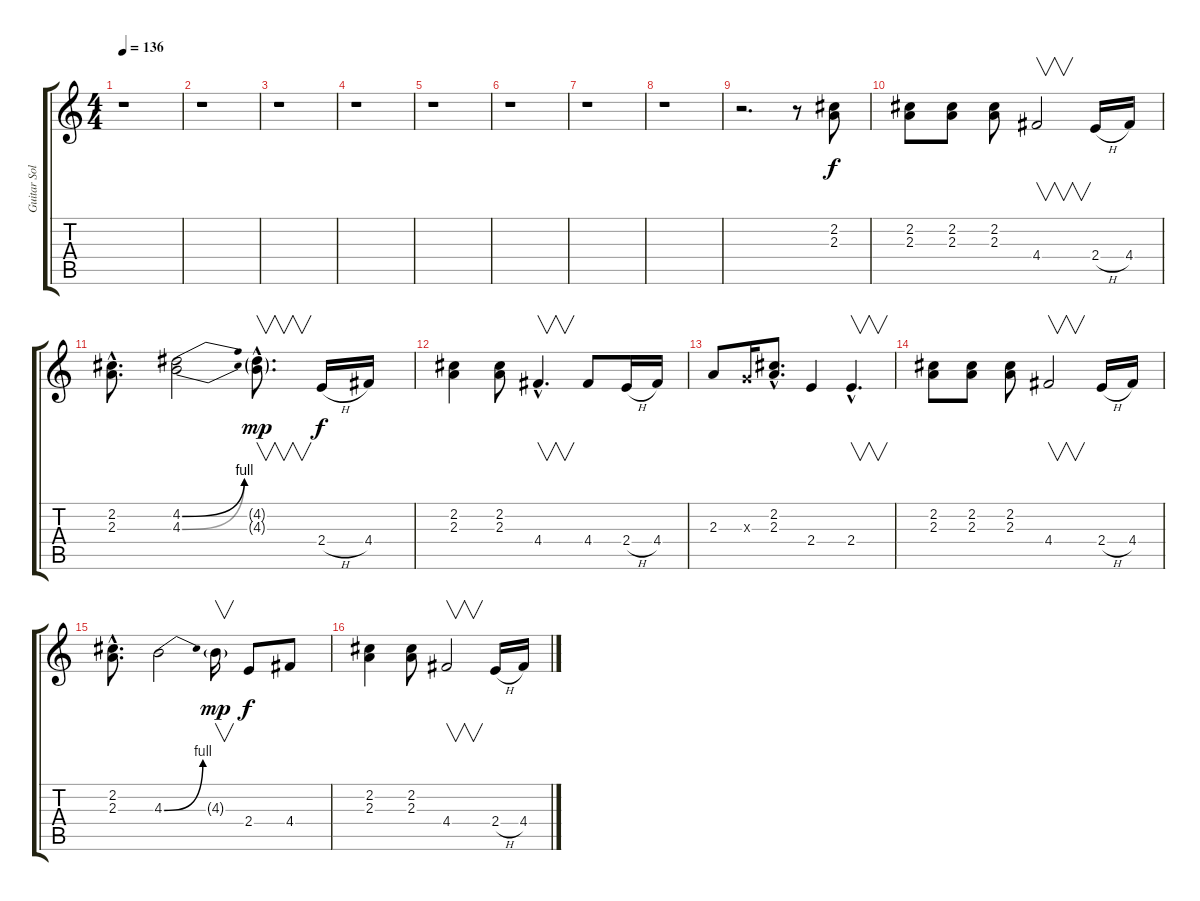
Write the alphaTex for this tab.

\track ("Guitar Solo And Fills" "Guitar Sol") {instrument overdrivenguitar}
\staff {score tabs}
\tuning (E4 B3 G3 D3 A2 E2) {hide}
\ts (4 4)
\tempo 136
\clef g2
\ks c
r.1{dy f} |
r.1 |
r.1 |
r.1 |
r.1 |
r.1 |
r.1 |
r.1 |
r.2{d} r.8 (2.2 2.3).8{instrument distortionguitar} |
(2.2 2.3).8 (2.2 2.3).8 (2.2 2.3).8 4.4.2{v} 2.4{h}.16 4.4.16 |
(2.2{hac} 2.3{hac}).8{d} (4.2{be (bend 0 0 60 4)} 4.3{be (bend 0 0 60 4)}).2 (4.2{g hac} 4.3{g hac}).8{v d dy mp} 2.4{h}.16{dy f} 4.4.16 |
(2.2 2.3).4 (2.2 2.3).8 4.4{hac}.4{v d} 4.4.8 2.4{h}.16 4.4.16 |
2.3.8 0.3{x}.16 (2.2{hac} 2.3{hac}).8{d} 2.4.4 2.4{hac}.4{v d} |
(2.2 2.3).8 (2.2 2.3).8 (2.2 2.3).8 4.4.2{v} 2.4{h}.16 4.4.16 |
(2.2{hac} 2.3{hac}).8{d} 4.3{be (bend 0 0 60 4)}.2 4.3{g}.16{v dy mp} 2.4.8{dy f} 4.4.8 |
(2.2 2.3).4 (2.2 2.3).8 4.4.2{v} 2.4{h}.16 4.4.16
